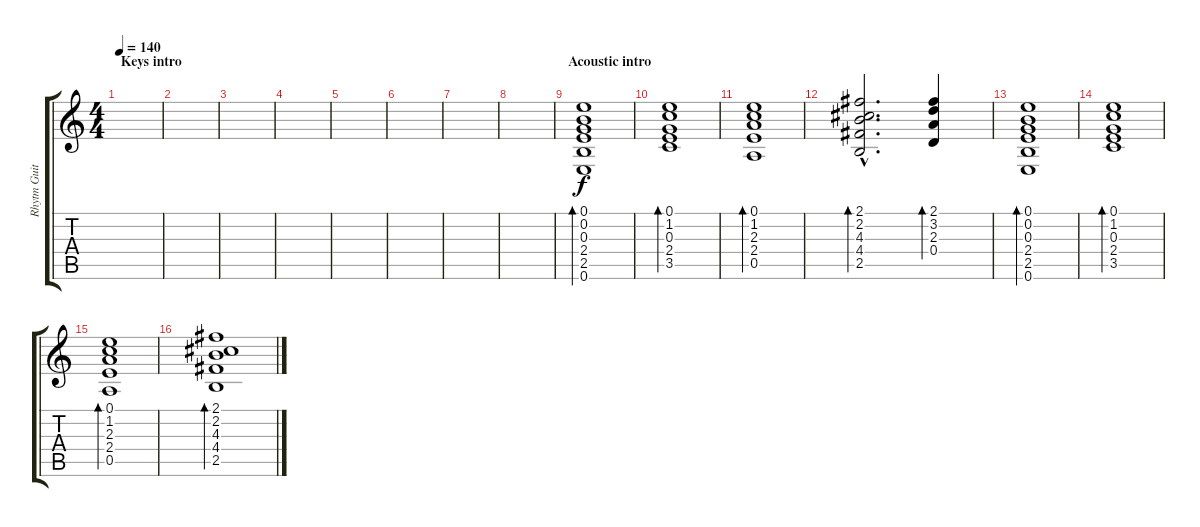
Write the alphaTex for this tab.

\track ("Rhytm Guitar" "Rhytm Guit") {instrument distortionguitar}
\staff {score tabs}
\tuning (E4 B3 G3 D3 A2 E2) {hide}
\ts (4 4)
\section ("" "Keys intro")
\tempo 140
\clef g2
\ks c
|
|
|
|
|
|
|
|
\section ("" "Acoustic intro")
(0.1 0.2 0.3 2.4 2.5 0.6).1{bd 240 instrument acousticguitarsteel} |
(0.1 1.2 0.3 2.4 3.5).1{bd 240} |
(0.1 1.2 2.3 2.4 0.5).1{bd 240} |
(2.1{hac} 2.2{hac} 4.3{hac} 4.4{hac} 2.5{hac}).2{d bd 240} (2.1 3.2 2.3 0.4).4{bd 240} |
(0.1 0.2 0.3 2.4 2.5 0.6).1{bd 240 instrument acousticguitarsteel} |
(0.1 1.2 0.3 2.4 3.5).1{bd 240} |
(0.1 1.2 2.3 2.4 0.5).1{bd 240} |
(2.1 2.2 4.3 4.4 2.5).1{bd 240}
